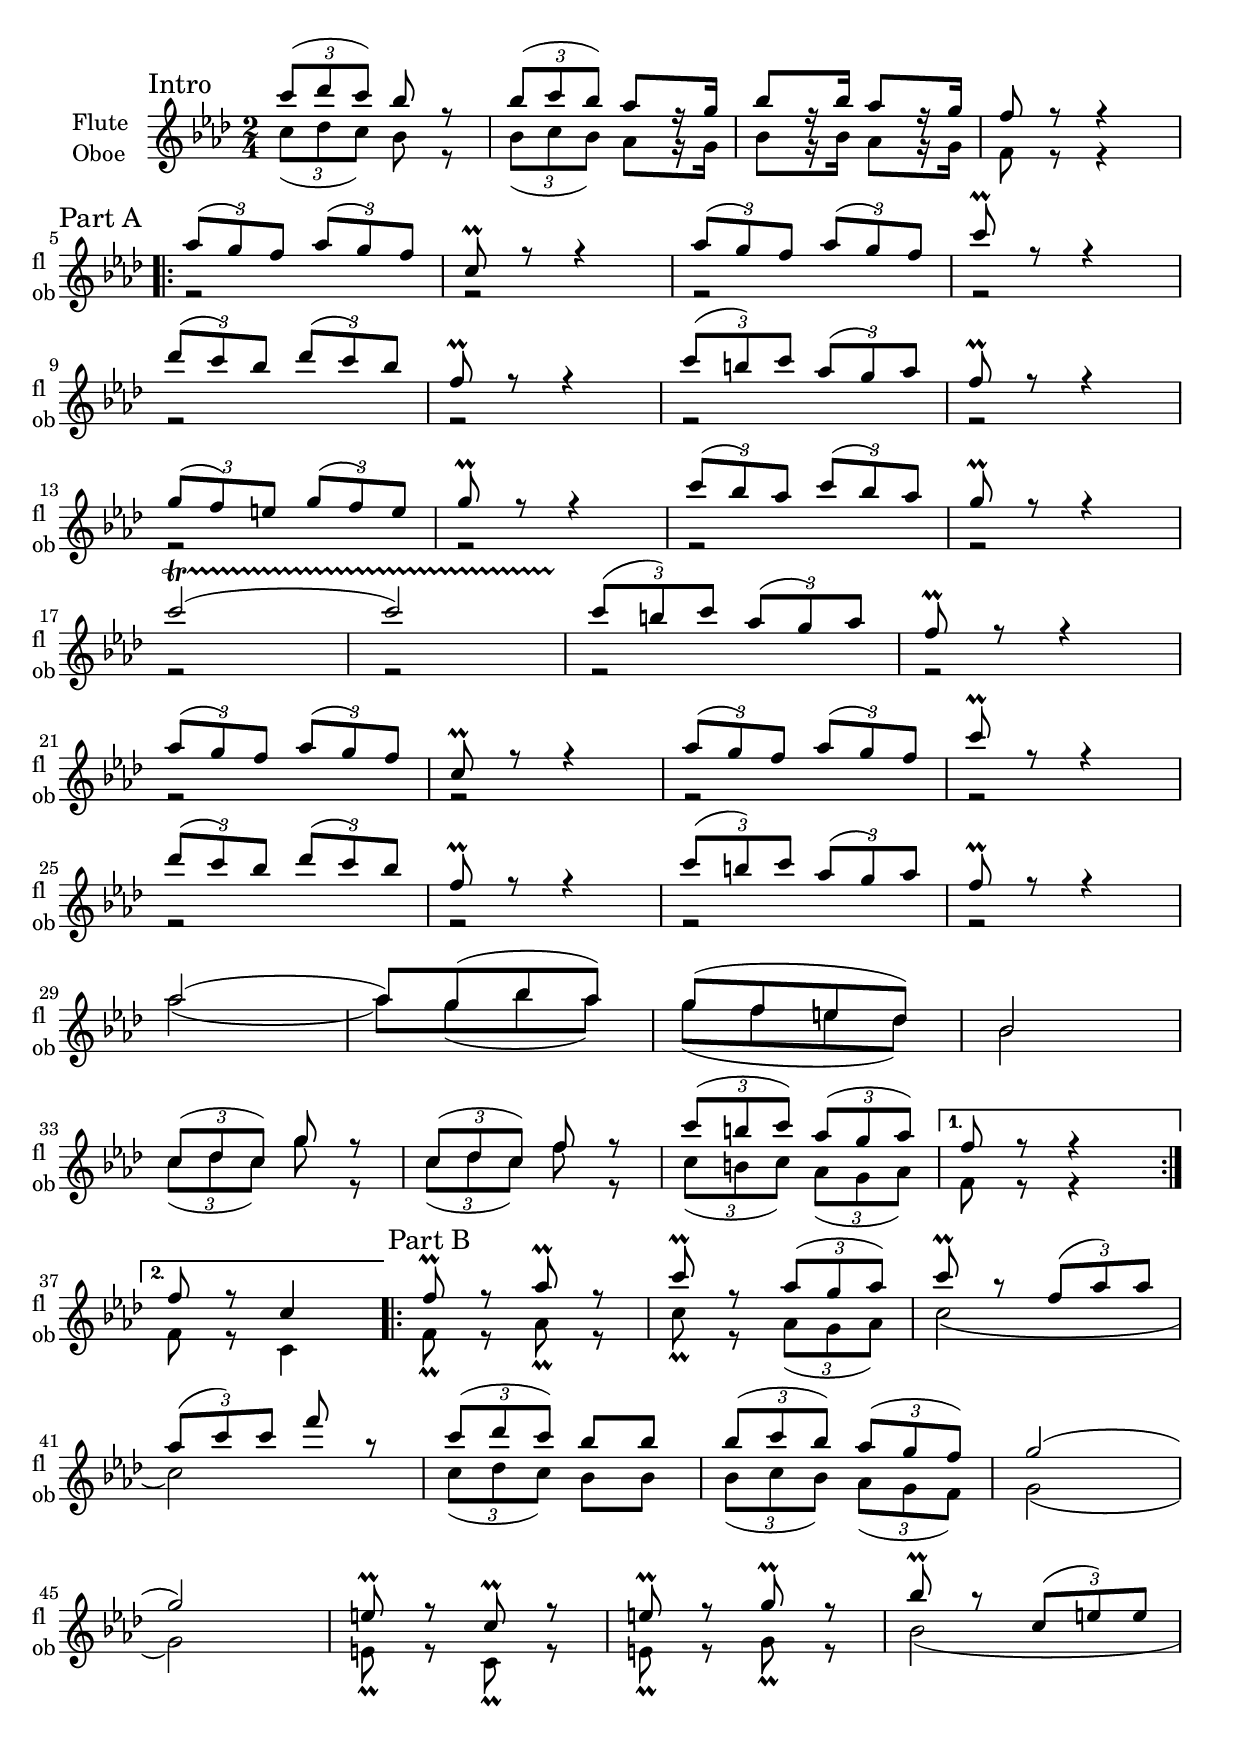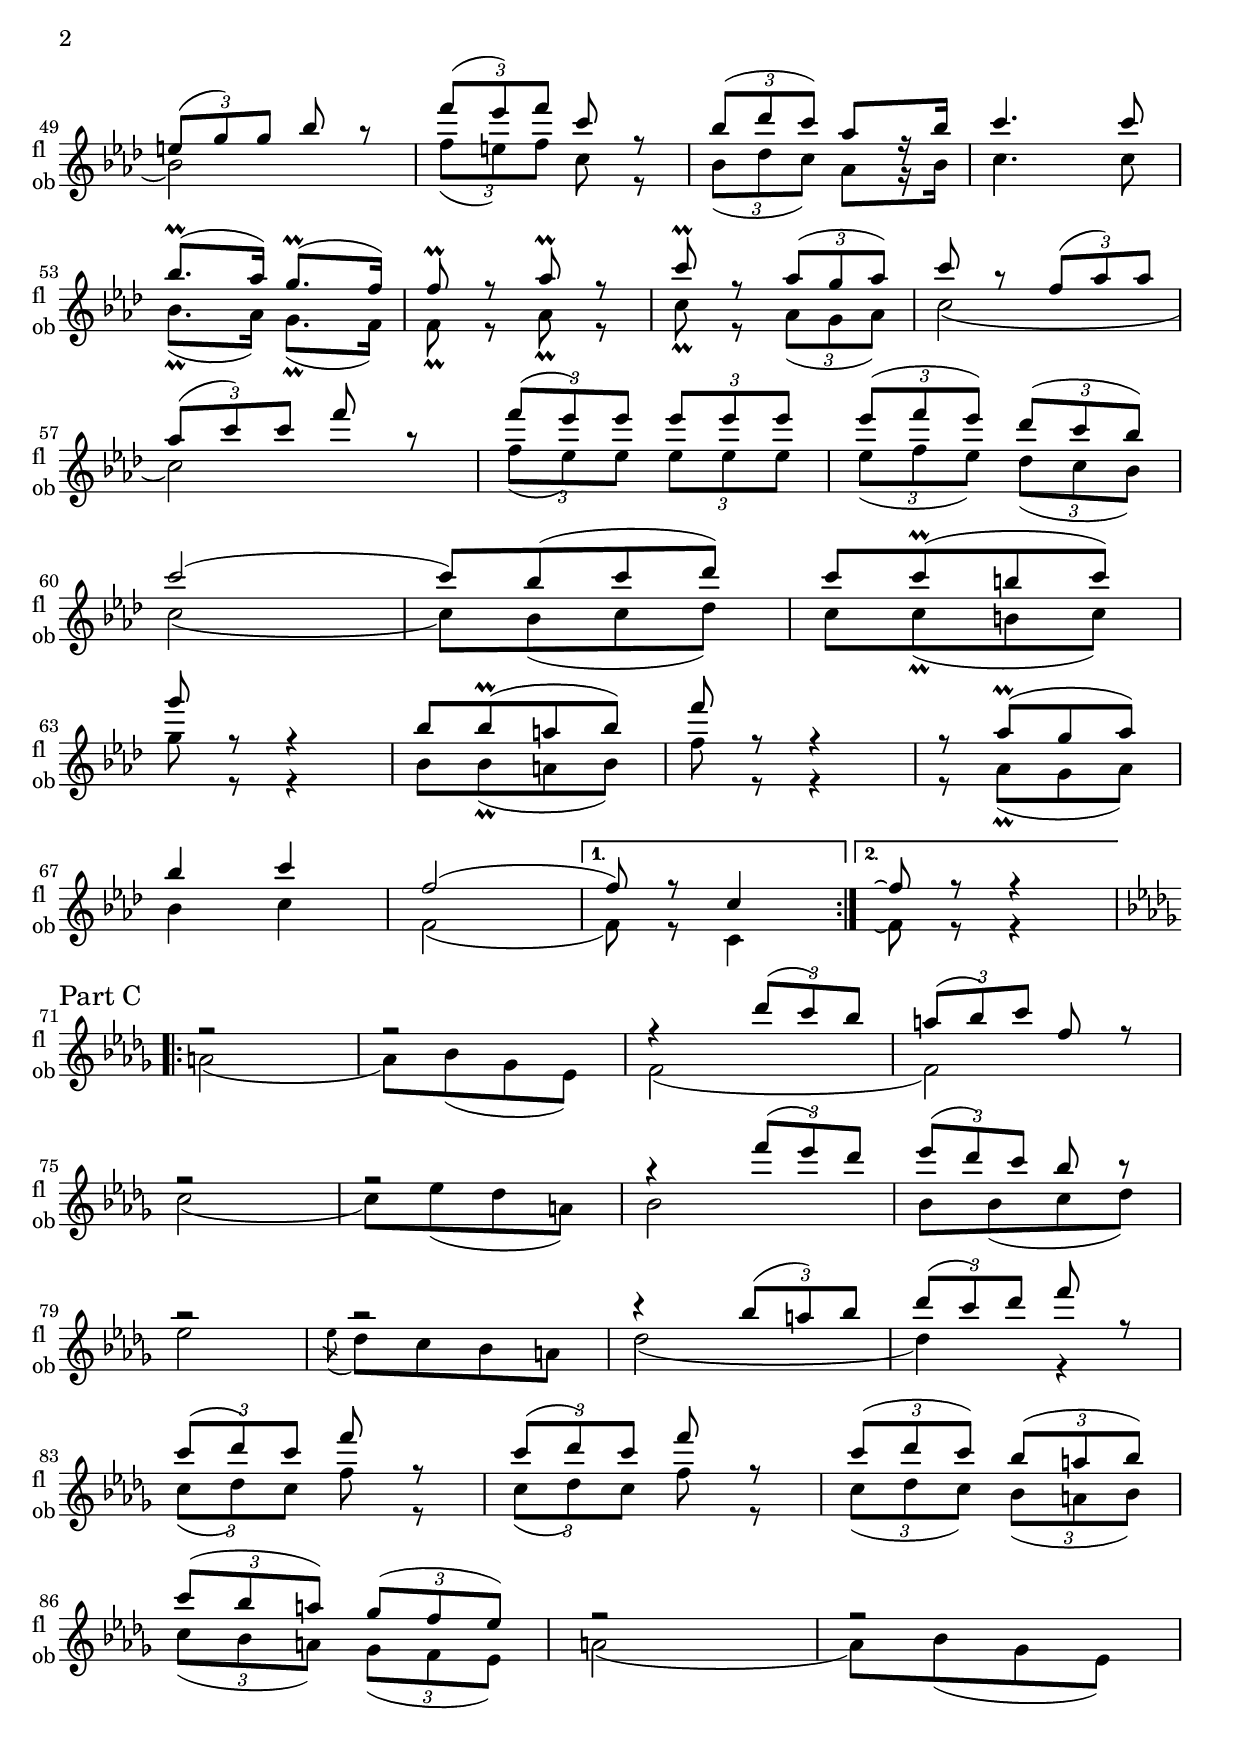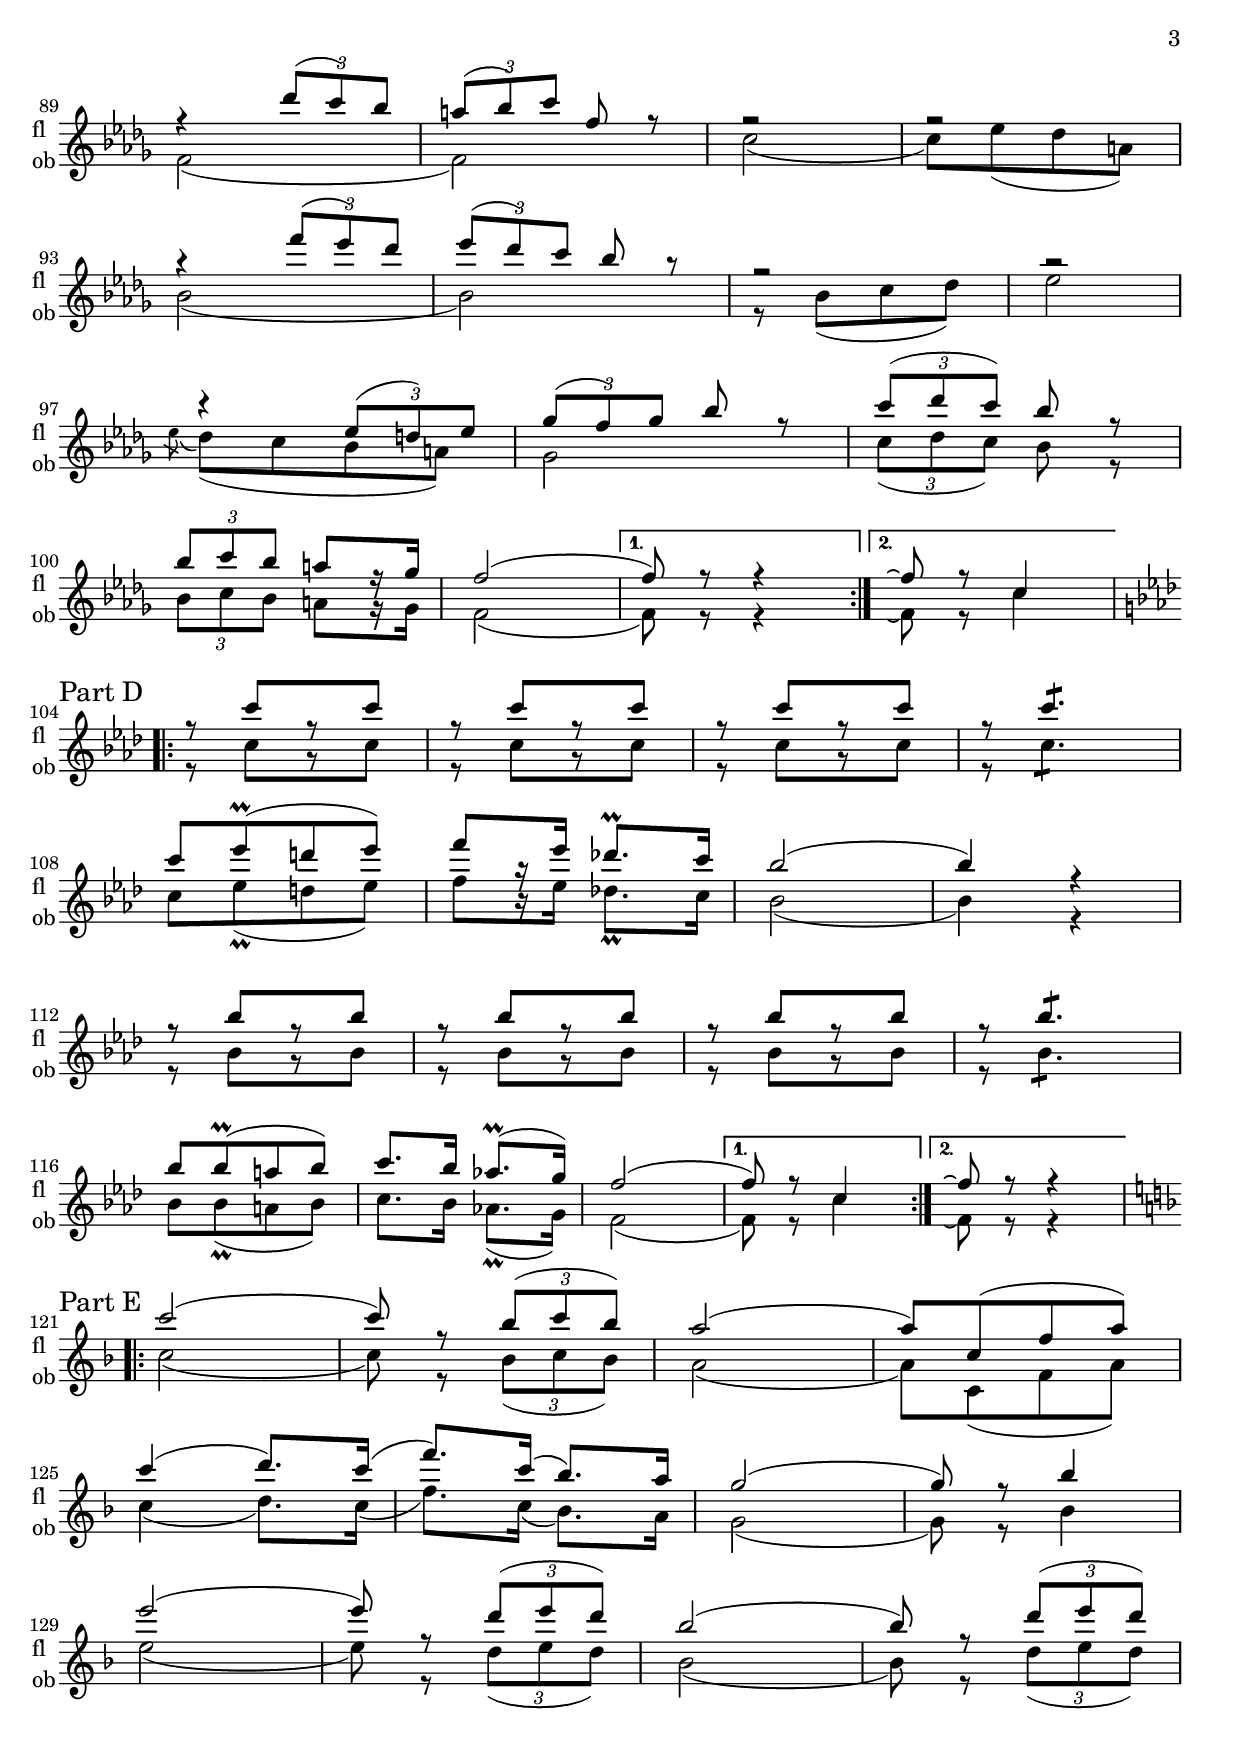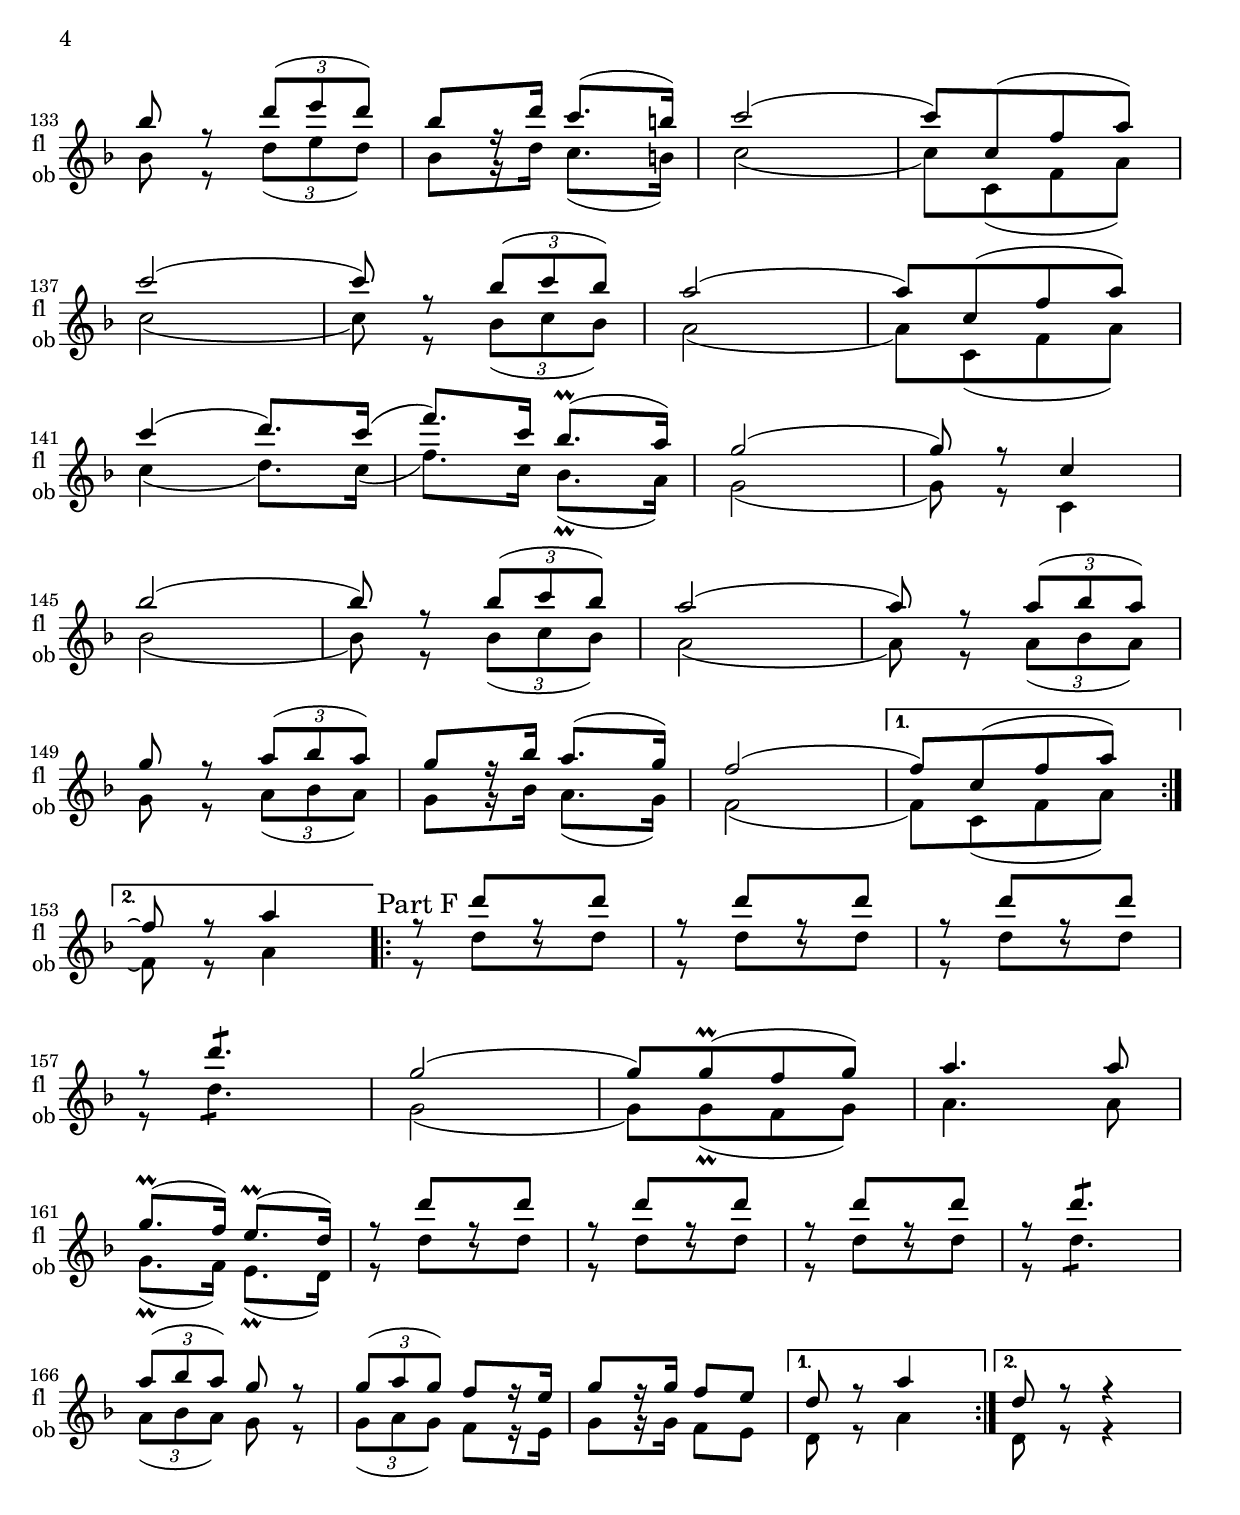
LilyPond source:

\version "2.24.0"

\include "helpers.ly"

fluteA = {
  \key aes \major

  \sectionLabel "Intro"

    | \trl {c''8( des c)} bes r | \trl {bes( c bes)} aes[ r16 g] | bes8[ r16 bes] as8[ r16 g] | f8 r r4 \break

  \sectionLabel "Part A"
  \repeat volta 2 {

    | \trl {as8( g) f} \trl {as( g) f} | c\prall r8 r4 | \trl {as'8( g) f} \trl {as( g) f} | c'\prall r8 r4 \break
    | \trl {des8( c) bes} \trl {des( c) bes} | f\prall r8 r4 | \trl {c'8( b) c} \trl {as( g) as} | f\prall r8 r4 \break
    | \trl {g8( f) e} \trl {g( f) e} | g\prall r8 r4 | \trl {c8( bes) as} \trl {c( bes) as} | g\prall r8 r4 \break
    | c2(\startTrillSpan | c2) | \trl {c8(\stopTrillSpan b) c} \trl {aes( g) aes} | f\prall r r4 \break
    | \trl {aes8( g) f} \trl {aes( g) f} | c\prall r r4 | \trl {aes'8( g) f} \trl {aes( g) f} | c'\prall r r4 \break
    | \trl {des8( c) bes} \trl {des( c) bes} | f\prall r r4 | \trl {c'8( b) c} \trl {aes( g) aes} | f\prall r r4 \break
    | aes2( | aes8)[ g( bes aes)] | g([ f e des)] | bes2 \break
    | \trl {c8( des c)} g' r | \trl {c,( des c)} f r | \trl {c'( b c)} \trl {aes( g aes) }
  }
  \alternative {
    { f8 r r4 \break }
    { f8 r c4 }
  }
} % A part

oboeA = {
  \key aes \major

  \sectionLabel "Intro"

    | \trl {c''8( des c)} bes r | \trl {bes( c bes)} aes[ r16 g] | bes8[ r16 bes] as8[ r16 g] | f8 r r4 \break

  \sectionLabel "Part A"
  \repeat volta 2 {

    | \rpt 4 {r2} \break
    | \rpt 4 {r2} \break
    | \rpt 4 {r2} \break
    | \rpt 4 {r2} \break
    | \rpt 4 {r2} \break
    | \rpt 4 {r2} \break
    | aes'2( | aes8)[ g( bes aes)] | g([ f e des)] | bes2 \break
    | \trl {c8( des c)} g' r | \trl {c,( des c)} f r | \trl {c( b c)} \trl {aes( g aes) }
  }
  \alternative {
    { f8 r r4 \break }
    { f8 r c4 }
  }
} % A part

fluteB = {
  \sectionLabel "Part B"
  \repeat volta 2 {
    | f8\prall r aes\prall r | c\prall r \trl {aes( g aes)} | c\prall r \trl {f,( aes) aes} \break
    | \trl {aes( c) c} f r | \trl {c( des c)} bes[ bes] | \trl {bes( c bes)} \trl {aes( g f)} | g2( \break
    | g2) | e8\prall r c\prall r | e\prall r g\prall r | bes\prall r \trl {c,( e) e} \break
    | \trl {e( g) g} bes r | \trl {f'( ees) f} c r | \trl {bes( des c)} aes[ r16 bes] | c4. c8 \break
    | bes8.(\prall aes16) g8.(\prall f16) | f8\prall r aes\prall r | c\prall r \trl {aes( g aes)} | c r \trl {f,( aes) aes} \break
    | \trl {aes( c) c} f r | \trl {f( ees) ees} \trl {ees ees ees} | \trl {ees( f ees)} \trl {des( c bes)} \break
    | c2( | c8)[ bes( c des)] | c[ c(\prall b c)] \break
    | g' r r4 | bes,8[ bes(\prall a bes)] | f' r r4 | r8 aes,([\prall g aes)] \break
    | bes4 c | f,2 (
  }
  \alternative {
    { f8) r c4 }
    { f8 \repeatTie r r4 \break }
  }
} % B part

oboeB = {
  \sectionLabel "Part B"
  \repeat volta 2 {
    | f8\prall r aes\prall r | c\prall r \trl {aes( g aes)} | c2( \break
    | c2)| \trl {c8( des c)} bes[ bes] | \trl {bes( c bes)} \trl {aes( g f)} | g2( \break
    | g2) | e8\prall r c\prall r | e\prall r g\prall r | bes2( \break
    | bes2) | \trl {f'8( e) f} c r | \trl {bes( des c)} aes[ r16 bes] | c4. c8 \break
    | bes8.(\prall aes16) g8.(\prall f16) | f8\prall r aes\prall r | c\prall r \trl {aes( g aes)} | c2( \break
    | c2) | \trl {f8( ees) ees} \trl {ees ees ees} | \trl {ees( f ees)} \trl {des( c bes)} \break
    | c2( | c8)[ bes( c des)] | c[ c(\prall b c)] \break
    | g' r r4 | bes,8[ bes(\prall a bes)] | f' r r4 | r8 aes,([\prall g aes)] \break
    | bes4 c | f,2 (
  }
  \alternative {
    { f8) r c4 }
    { f8 \repeatTie r r4 \break }
  }
} % B part

fluteC = {
  \sectionLabel "Part C"
  \key des \major
  \repeat volta 2 {
    | r2 | r2 | r4 \trl {des'8( c) bes} | \trl {a( bes) c} f, r \break
    | r2 | r2 | r4 \trl {f'8( ees) des} | \trl {ees( des) c} bes r \break
    | r2 | r2 | r4 \trl {bes8( a) bes} | \trl {des( c) des} f r \break
    | \rpt 2 { \trl {c( des) c} f r } | \trl {c( des c)} \trl {bes( a bes)} \break
    | \trl {c( bes a)} \trl {ges( f ees)} | r2 | r2 \break
    | r4 \trl {des'8( c) bes} | \trl {a( bes) c} f, r | r2 | r2 \break
    | r4 \trl {f'8( ees) des} | \trl {ees( des) c} bes r | r2 | r2 \break
    | \grace s8 r4 \trl {ees,8( d) ees} | \trl {ges( f) ges} bes r | \trl {c( des c)} bes r \break % Invisible grace to synch with oboe. Oboe print messed up otherwise.
    | \trl {bes8 c bes} a[ r16 ges16] | f2(
  }
  \alternative {
    { f8) r r4 }
    { f8 \repeatTie r c4 \break }
  }
} % C part

oboeC = {
  \sectionLabel "Part C"
  \key des \major
  \repeat volta 2 {
    | a2( | aes8)[ bes( ges ees)] | f2( | f2) \break
    | c'2( | c8)[ ees( des a)] | bes2 | bes8[ bes( c des)] \break
    | ees2 | \acc ees8 des[ c bes a] | des2( | des4) r \break
    | \rpt 2 { \trl {c8( des) c} f r } | \trl {c( des c)} \trl {bes( a bes)} \break
    | \trl {c( bes a)} \trl {ges( f ees)} | a2( | aes8)[ bes( ges ees)] \break
    | f2( | f2) | c'2( | c8)[ ees( des a)] \break
    | bes2( | bes2) | r8 bes([ c des)] | ees2 \break
    | \acc ees8 des8([ c bes a)] | ges2 | \trl {c8( des c)} bes r \break
    | \trl {bes8 c bes} a[ r16 ges16] | f2(
  }
  \alternative {
    { f8) r r4 }
    { f8 \repeatTie r c'4 \break }
  }
} % C part

fluteD = {
  \sectionLabel "Part D"
  \key aes \major
  \repeat volta 2 {
    | \rpt 3 { r8 c'[ r c] } | r c4.:8 \break
    | c8[ ees(\prall d ees)] | f[ r16 ees] des!8.[\prall c16] | bes2( | bes4) r \break
    | \rpt 3 { r8 bes[ r bes] } | r bes4.:8 \break
    | bes8[ bes(\prall a bes)] | c8.[ bes16] aes!8.([\prall g16)] | f2(
  }
  \alternative {
    { f8) r c4 }
    { f8 \repeatTie r r4 \break}
  }
} % D part

oboeD = {
  \sectionLabel "Part D" %%%%%%%%%%%%%%%%%%%%%%%%%
  \key aes \major
  \repeat volta 2 {
    | \rpt 3 { r8 c[ r c] } | r c4.:8 \break
    | c8[ ees(\prall d ees)] | f[ r16 ees] des!8.[\prall c16] | bes2( | bes4) r \break
    | \rpt 3 { r8 bes[ r bes] } | r bes4.:8 \break
    | bes8[ bes(\prall a bes)] | c8.[ bes16] aes!8.([\prall g16)] | f2(
  }
  \alternative {
    { f8) r c'4 }
    { f,8 \repeatTie r r4 \break}
  }
} % D part

fluteE = {
  \sectionLabel "Part E"
  \key f \major
  \repeat volta 2 {
    | c'2( | c8) r \trl {bes( c bes)} | a2( | a8)[ c,( f a)] \break
    | c4( d8.)[ c16]( | f8.)[ c16]( bes8.)[ a16] | g2( | g8) r bes4 \break
    | e2( | e8) r \trl {d( e d)} | bes2( | bes8) r \trl {d( e d)} \break
    | bes8 r \trl {d( e d)} | bes8[ r16 d16] c8.([ b16)] | c2( | c8)[ c,( f a)] \break
    | c2( | c8) r \trl {bes( c bes)} | a2( | a8)[ c,( f a)] \break
    | c4( d8.)[ c16]( | f8.)[ c16] bes8.(\prall[ a16)] | g2( | g8) r c,4 \break
    | bes'2( | bes8) r \trl {bes( c bes)} | a2( | a8) r \trl {a( bes a)} \break
    | g8 r \trl {a( bes a)} | g[ r16 bes] a8.([ g16)] | f2(
  }
  \alternative {
    { f8)[ c( f a)] \break}
    { f8 \repeatTie r a4 }
  }
} % E part

oboeE = {
  \sectionLabel "Part E"
  \key f \major
  \repeat volta 2 {
    | c'2( | c8) r \trl {bes( c bes)} | a2( | a8)[ c,( f a)] \break
    | c4( d8.)[ c16]( | f8.)[ c16]( bes8.)[ a16] | g2( | g8) r bes4 \break
    | e2( | e8) r \trl {d( e d)} | bes2( | bes8) r \trl {d( e d)} \break
    | bes8 r \trl {d( e d)} | bes8[ r16 d16] c8.([ b16)] | c2( | c8)[ c,( f a)] \break
    | c2( | c8) r \trl {bes( c bes)} | a2( | a8)[ c,( f a)] \break
    | c4( d8.)[ c16]( | f8.)[ c16] bes8.(\prall[ a16)] | g2( | g8) r c,4 \break
    | bes'2( | bes8) r \trl {bes( c bes)} | a2( | a8) r \trl {a( bes a)} \break
    | g8 r \trl {a( bes a)} | g[ r16 bes] a8.([ g16)] | f2(
  }
  \alternative {
    { f8)[ c( f a)] \break}
    { f8 \repeatTie r a4 }
  }
} % E part

fluteF = {
  \sectionLabel "Part F"
  \repeat volta 2 {
    | \rpt 3 { r8 d[ r d] } \break
    | r d4.:8 | g,2( | g8)[ g(\prall f g)] | a4. a8 \break
    | g8.\prall([ f16)] e8.\prall([ d16)] | \rpt 3 { r8 d'[ r d] } | r d4.:8 \break
    | \trl {a8( bes a)} g r | \trl {g( a g)} f[ r16 e] | g8[ r16 g] f8[ e]
  }
  \alternative {
    { d8 r a'4 }
    { d,8 r r4 }
  }
} % F part

oboeF = {
  \sectionLabel "Part F"
  \repeat volta 2 {
    | \rpt 3 { r8 d[ r d] } \break
    | r d4.:8 | g,2( | g8)[ g(\prall f g)] | a4. a8 \break
    | g8.\prall([ f16)] e8.\prall([ d16)] | \rpt 3 { r8 d'[ r d] } | r d4.:8 \break
    | \trl {a8( bes a)} g r | \trl {g( a g)} f[ r16 e] | g8[ r16 g] f8[ e]
  }
  \alternative {
    { d8 r a'4 }
    { d,8 r r4 }
  }
} % F part

fluteNotes = {
  \time 2/4
  \relative c' {
    \fluteA
    \fluteB
    \fluteC
    \fluteD
    \fluteE
    \fluteF
  }
}

oboeNotes = {
  \time 2/4
  \relative {
    \oboeA
    \oboeB
    \oboeC
    \oboeD
    \oboeE
    \oboeF
  }
}

staffFluteOboe = \new Staff \with {
    instrumentName = \markup { \column { \line {"Flute"} \line {"Oboe"} } }
    shortInstrumentName = \markup { \column { \line {"fl"} \line {"ob"} } }
  }
  <<
  \fluteNotes
  \\
  \oboeNotes
  >>


\score {
  \staffFluteOboe
}
